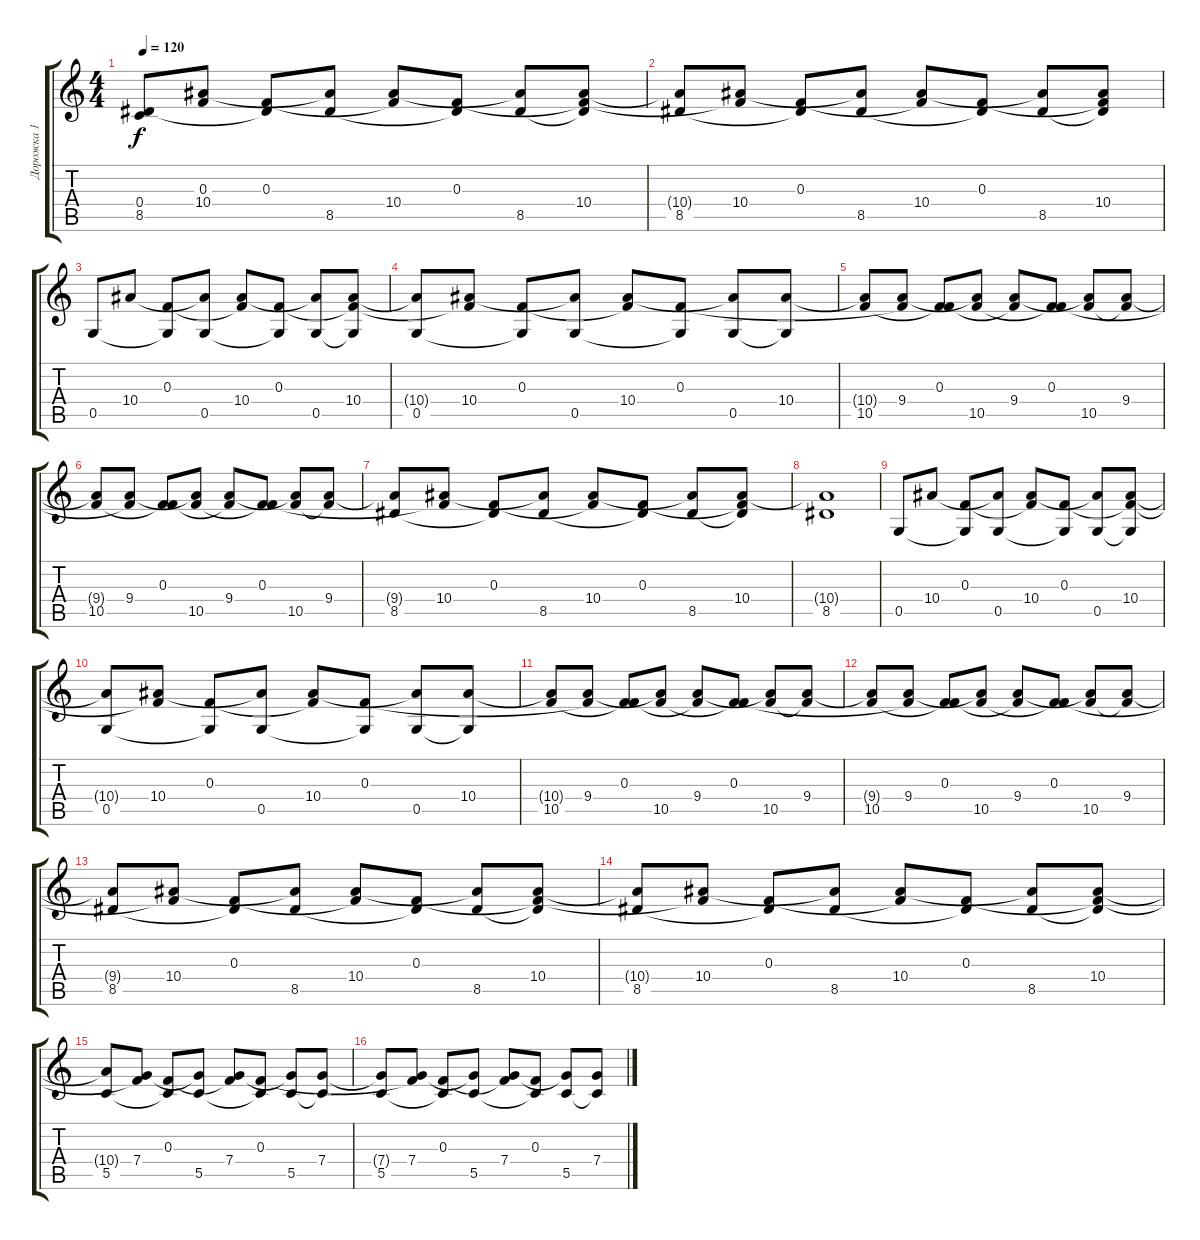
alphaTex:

\track ("Дорожка 1" "Дорожка 1") {instrument acousticguitarsteel}
\staff {score tabs}
\tuning (D4 A3 F3 C3 G2 D2) {hide}
\ts (4 4)
\tempo 120
\clef g2
\ks c
(0.4{t} 8.5).8{dy f} (0.3{t} 10.4).8 (0.3 8.5{t}).8 (10.4{t} 8.5).8 (0.3{t} 10.4).8 (0.3 8.5{t}).8 (10.4{t} 8.5).8 (0.3{t} 10.4 8.5{t}).8 |
(10.4{t} 8.5).8 (0.3{t} 10.4).8 (0.3 8.5{t}).8 (10.4{t} 8.5).8 (0.3{t} 10.4).8 (0.3 8.5{t}).8 (10.4{t} 8.5).8 (0.3{t} 10.4 8.5{t}).8 |
0.5.8 10.4.8 (0.3 0.5{t}).8 (10.4{t} 0.5).8 (0.3{t} 10.4).8 (0.3 0.5{t}).8 (10.4{t} 0.5).8 (0.3{t} 10.4 0.5{t}).8 |
(10.4{t} 0.5).8 (0.3{t} 10.4).8 (0.3 0.5{t}).8 (10.4{t} 0.5).8 (0.3{t} 10.4).8 (0.3 0.5{t}).8 (10.4{t} 0.5).8 (10.4 0.5{t}).8 |
(10.4{t} 10.5).8 (0.3{t} 9.4).8 (0.3 10.5{t}).8 (9.4{t} 10.5).8 (0.3{t} 9.4).8 (0.3 10.5{t}).8 (9.4{t} 10.5).8 (9.4 10.5{t}).8 |
(9.4{t} 10.5).8 (0.3{t} 9.4).8 (0.3 10.5{t}).8 (9.4{t} 10.5).8 (0.3{t} 9.4).8 (0.3 10.5{t}).8 (9.4{t} 10.5).8 (9.4 10.5{t}).8 |
(9.4{t} 8.5).8 (0.3{t} 10.4).8 (0.3 8.5{t}).8 (10.4{t} 8.5).8 (0.3{t} 10.4).8 (0.3 8.5{t}).8 (10.4{t} 8.5).8 (0.3{t} 10.4 8.5{t}).8 |
(10.4{t} 8.5).1 |
0.5.8 10.4.8 (0.3 0.5{t}).8 (10.4{t} 0.5).8 (0.3{t} 10.4).8 (0.3 0.5{t}).8 (10.4{t} 0.5).8 (0.3{t} 10.4 0.5{t}).8 |
(10.4{t} 0.5).8 (0.3{t} 10.4).8 (0.3 0.5{t}).8 (10.4{t} 0.5).8 (0.3{t} 10.4).8 (0.3 0.5{t}).8 (10.4{t} 0.5).8 (10.4 0.5{t}).8 |
(10.4{t} 10.5).8 (0.3{t} 9.4).8 (0.3 10.5{t}).8 (9.4{t} 10.5).8 (0.3{t} 9.4).8 (0.3 10.5{t}).8 (9.4{t} 10.5).8 (9.4 10.5{t}).8 |
(9.4{t} 10.5).8 (0.3{t} 9.4).8 (0.3 10.5{t}).8 (9.4{t} 10.5).8 (0.3{t} 9.4).8 (0.3 10.5{t}).8 (9.4{t} 10.5).8 (9.4 10.5{t}).8 |
(9.4{t} 8.5).8 (0.3{t} 10.4).8 (0.3 8.5{t}).8 (10.4{t} 8.5).8 (0.3{t} 10.4).8 (0.3 8.5{t}).8 (10.4{t} 8.5).8 (0.3{t} 10.4 8.5{t}).8 |
(10.4{t} 8.5).8 (0.3{t} 10.4).8 (0.3 8.5{t}).8 (10.4{t} 8.5).8 (0.3{t} 10.4).8 (0.3 8.5{t}).8 (10.4{t} 8.5).8 (0.3{t} 10.4 8.5{t}).8 |
(10.4{t} 5.5).8 (0.3{t} 7.4).8 (0.3 5.5{t}).8 (7.4{t} 5.5).8 (0.3{t} 7.4).8 (0.3 5.5{t}).8 (7.4{t} 5.5).8 (7.4 5.5{t}).8 |
(7.4{t} 5.5).8 (0.3{t} 7.4).8 (0.3 5.5{t}).8 (7.4{t} 5.5).8 (0.3{t} 7.4).8 (0.3 5.5{t}).8 (7.4{t} 5.5).8 (7.4 5.5{t}).8
